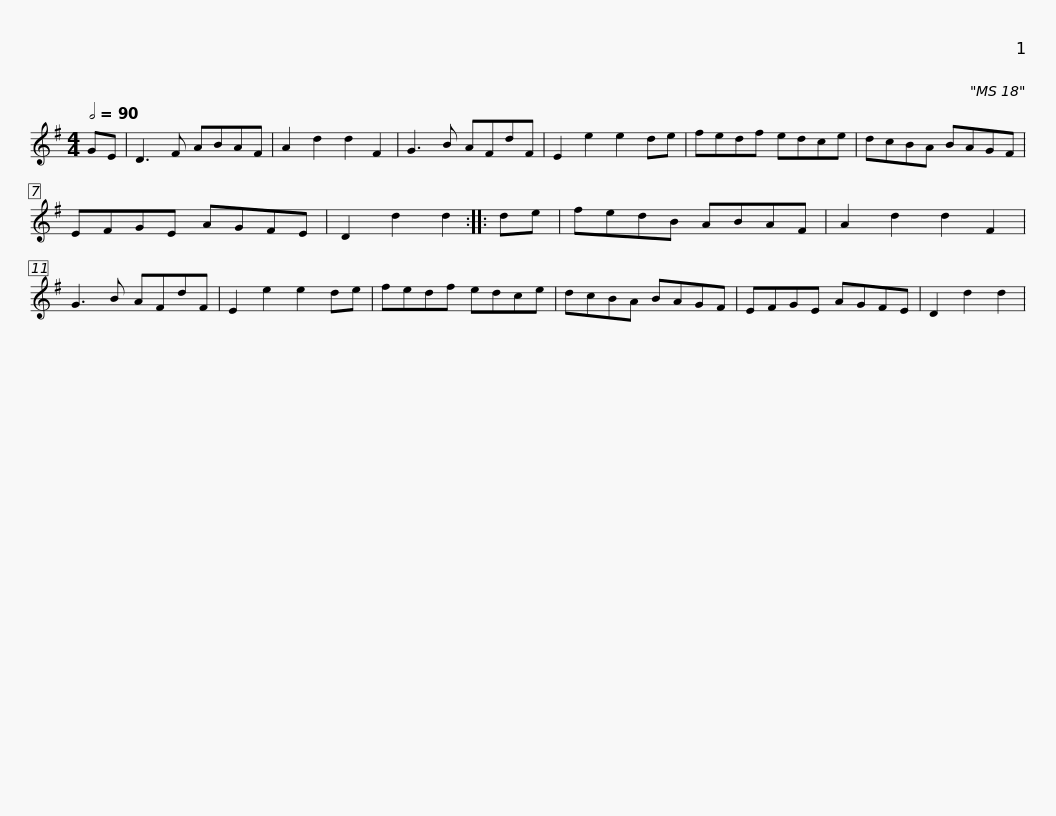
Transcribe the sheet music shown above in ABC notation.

X:1
L:1/8
Q:1/2=90
M:4/4
I:linebreak $
K:G
V:1 treble
V:1
 GE | D3 F ABAF | A2 d2 d2 F2 | G3 B AFdF | E2 e2 e2 de |$ %5
 fedf edce | dcBA BAGF | EFGE AGFE | D2 d2 d2 ::$ de | %10
 fedB ABAF | A2 d2 d2 F2 | G3 B AFdF | E2 e2 e2 de |$ fedf edce | %15
 dcBA BAGF | EFGE AGFE | D2 d2 d2 | %18
